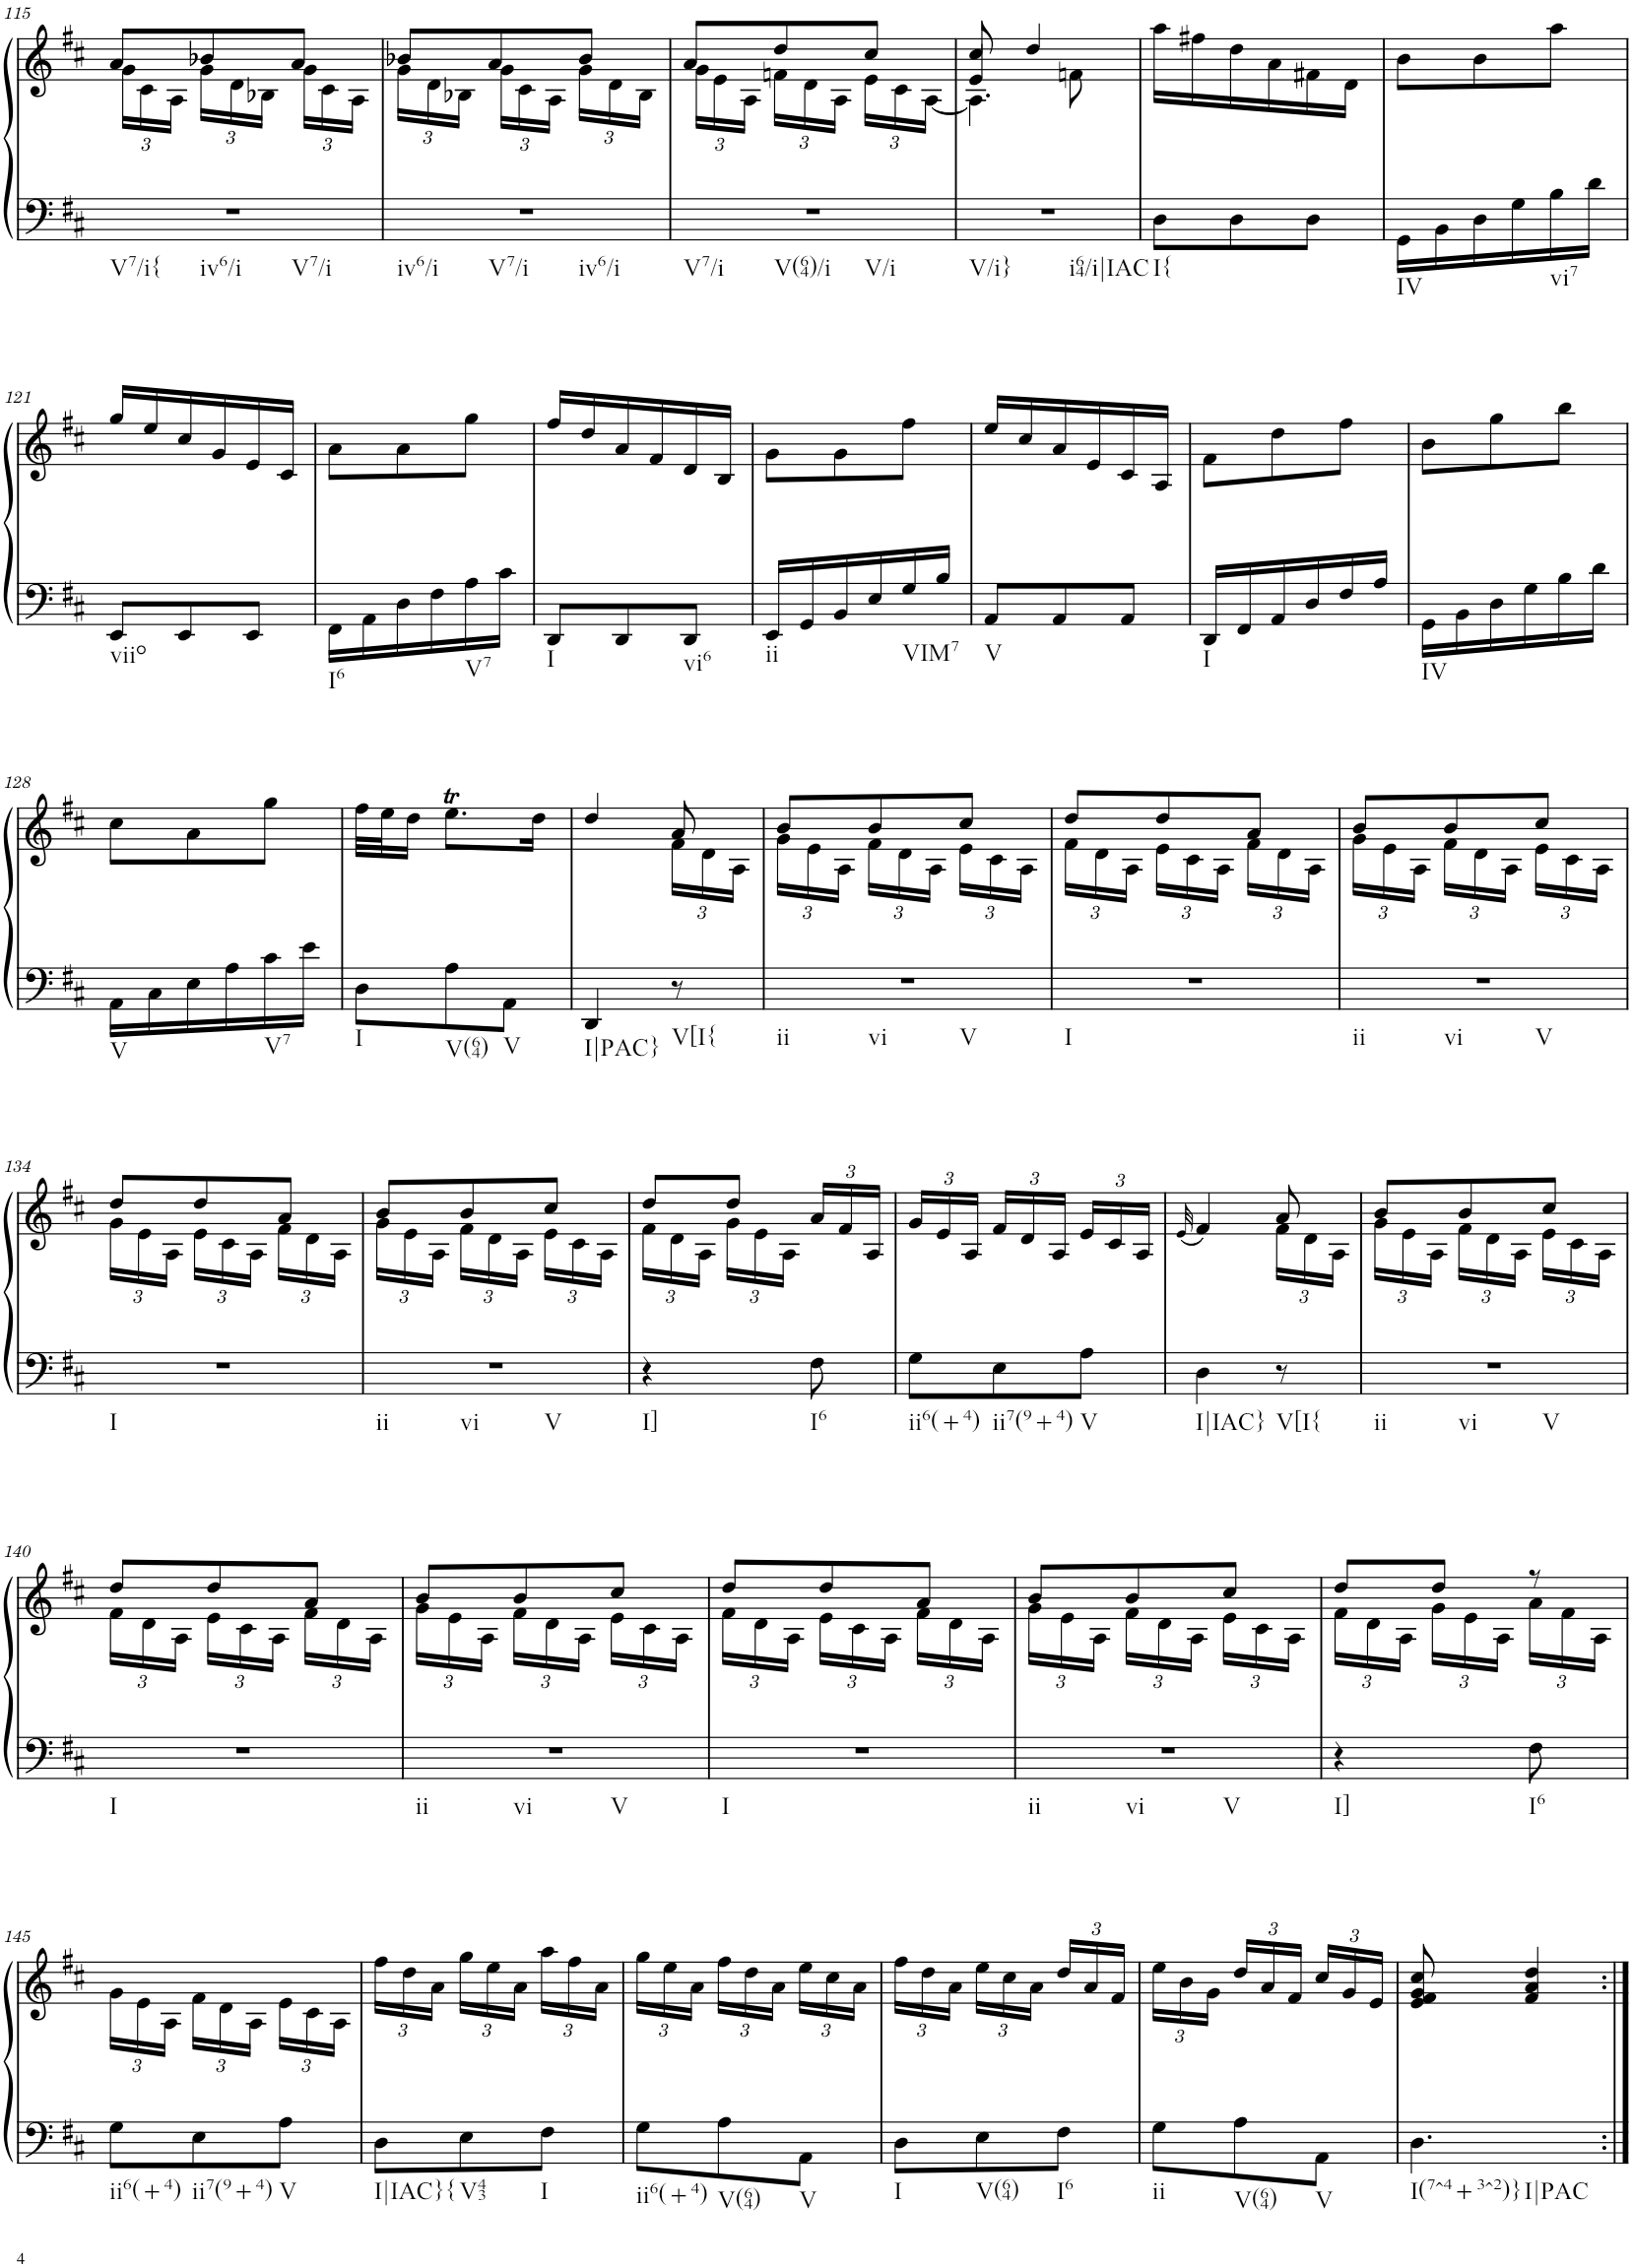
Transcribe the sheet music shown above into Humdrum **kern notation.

**kern	**kern
*part1	*part1
*staff2	*staff1
*I"Piano	*
*I'Pno.	*
!!LO:PB:g=z
*clefF4	*clefG2
*k[f#c#]	*k[f#c#]
*M3/8	*M3/8
=115	=115
*	*^
*	*	*Xbrackettup
!LO:TX:b:t=V7/i{	!	!
!LO:TX:b:t=iv6/i	!	!
!LO:TX:b:t=V7/i	!	!
4.r	8a/L	24g\LL
.	.	24c#\
.	.	24A\JJ
.	8b-X/	24g\LL
.	.	24d\
.	.	24B-X\JJ
.	8a/J	24g\LL
.	.	24c#\
.	.	24A\JJ
=116	=116	=116
!LO:TX:b:t=iv6/i	!	!
!LO:TX:b:t=V7/i	!	!
!LO:TX:b:t=iv6/i	!	!
4.r	8b-X/L	24g\LL
.	.	24d\
.	.	24B-X\JJ
.	8a/	24g\LL
.	.	24c#\
.	.	24A\JJ
.	8b-/J	24g\LL
.	.	24d\
.	.	24B-\JJ
=117	=117	=117
!LO:TX:b:t=V7/i	!	!
!LO:TX:b:t=V(64)/i	!	!
!LO:TX:b:t=V/i	!	!
4.r	8a/L	24g\LL
.	.	24e\
.	.	24A\JJ
.	8dd/	24fn\LL
.	.	24d\
.	.	24A\JJ
.	8cc#/J	24e\LL
.	.	24c#\
.	.	[24A\JJ
=118	=118	=118
*	*	*^
!LO:TX:b:t=V/i}	!	!	!
!LO:TX:b:t=i64/i|IAC	!	!	!
4.r	8cc#/	4e/	4.A\]
.	4dd/	.	.
.	.	8fn\	.
*	*	*v	*v
=119	=119	=119
!LO:TX:b:t=I{	!	!
*	*v	*v
8D\L	16aa\LL
.	16ff#X\
8D\	16dd\
.	16a\
8D\J	16f#X\
.	16d\JJ
=120	=120
!LO:TX:b:t=IV	!
16GG\LL	8b\L
16BB\	.
16D\	8b\
16G\	.
!LO:TX:b:t=vi7	!
16B\	8aa\J
16d\JJ	.
!!LO:LB:g=z
=121	=121
!LO:TX:b:t=viio	!
8EE/L	16gg/LL
.	16ee/
8EE/	16cc#/
.	16g/
8EE/J	16e/
.	16c#/JJ
=122	=122
!LO:TX:b:t=I6	!
16FF#\LL	8a\L
16AA\	.
16D\	8a\
16F#\	.
!LO:TX:b:t=V7	!
16A\	8gg\J
16c#\JJ	.
=123	=123
!LO:TX:b:t=I	!
8DD/L	16ff#/LL
.	16dd/
8DD/	16a/
.	16f#/
!LO:TX:b:t=vi6	!
8DD/J	16d/
.	16B/JJ
=124	=124
!LO:TX:b:t=ii	!
16EE/LL	8g\L
16GG/	.
16BB/	8g\
16E/	.
!LO:TX:b:t=VIM7	!
16G/	8ff#\J
16B/JJ	.
=125	=125
!LO:TX:b:t=V	!
8AA/L	16ee/LL
.	16cc#/
8AA/	16a/
.	16e/
8AA/J	16c#/
.	16A/JJ
=126	=126
!LO:TX:b:t=I	!
16DD/LL	8f#\L
16FF#/	.
16AA/	8dd\
16D/	.
16F#/	8ff#\J
16A/JJ	.
=127	=127
!LO:TX:b:t=IV	!
16GG\LL	8b\L
16BB\	.
16D\	8gg\
16G\	.
16B\	8bb\J
16d\JJ	.
!!LO:LB:g=z
=128	=128
!LO:TX:b:t=V	!
16AA\LL	8cc#\L
16C#\	.
16E\	8a\
16A\	.
!LO:TX:b:t=V7	!
16c#\	8gg\J
16e\JJ	.
=129	=129
!LO:TX:b:t=I	!
8D\L	32ff#\LLL
.	32ee\J
.	16dd\JJ
!LO:TX:b:t=V(64)	!
8A\	8.eeT\L
!LO:TX:b:t=V	!
8AA\J	.
.	16dd\Jk
=130	=130
*	*^
!LO:TX:b:t=I|PAC}	!	!
4DD/	4dd/	4ryy
!LO:TX:b:t=V[I{	!	!
8r	8a/	24f#\LL
.	.	24d\
.	.	24A\JJ
=131	=131	=131
!LO:TX:b:t=ii	!	!
!LO:TX:b:t=vi	!	!
!LO:TX:b:t=V	!	!
4.r	8b/L	24g\LL
.	.	24e\
.	.	24A\JJ
.	8b/	24f#\LL
.	.	24d\
.	.	24A\JJ
.	8cc#/J	24e\LL
.	.	24c#\
.	.	24A\JJ
=132	=132	=132
!LO:TX:b:t=I	!	!
4.r	8dd/L	24f#\LL
.	.	24d\
.	.	24A\JJ
.	8dd/	24e\LL
.	.	24c#\
.	.	24A\JJ
.	8a/J	24f#\LL
.	.	24d\
.	.	24A\JJ
=133	=133	=133
!LO:TX:b:t=ii	!	!
!LO:TX:b:t=vi	!	!
!LO:TX:b:t=V	!	!
4.r	8b/L	24g\LL
.	.	24e\
.	.	24A\JJ
.	8b/	24f#\LL
.	.	24d\
.	.	24A\JJ
.	8cc#/J	24e\LL
.	.	24c#\
.	.	24A\JJ
!!LO:LB:g=z	!!
=134	=134	=134
!LO:TX:b:t=I	!	!
4.r	8dd/L	24g\LL
.	.	24e\
.	.	24A\JJ
.	8dd/	24e\LL
.	.	24c#\
.	.	24A\JJ
.	8a/J	24f#\LL
.	.	24d\
.	.	24A\JJ
=135	=135	=135
!LO:TX:b:t=ii	!	!
!LO:TX:b:t=vi	!	!
!LO:TX:b:t=V	!	!
4.r	8b/L	24g\LL
.	.	24e\
.	.	24A\JJ
.	8b/	24f#\LL
.	.	24d\
.	.	24A\JJ
.	8cc#/J	24e\LL
.	.	24c#\
.	.	24A\JJ
=136	=136	=136
!LO:TX:b:t=I]	!	!
4r	8dd/L	24f#\LL
.	.	24d\
.	.	24A\JJ
.	8dd/J	24g\LL
.	.	24e\
.	.	24A\JJ
!LO:TX:b:t=I6	!	!
8F#\	24a/LL	8ryy
.	24f#/	.
.	24A/JJ	.
*	*v	*v
=137	=137
!LO:TX:b:t=ii6(+4)	!
8G\L	24g/LL
.	24e/
.	24A/JJ
!LO:TX:b:t=ii7(9+4)	!
8E\	24f#/LL
.	24d/
.	24A/JJ
!LO:TX:b:t=V	!
8A\J	24e/LL
.	24c#/
.	24A/JJ
=138	=138
.	(32qe/
*	*^
!LO:TX:b:t=I|IAC}	!	!
4D\	4f#/)	4ryy
!LO:TX:b:t=V[I{	!	!
8r	8a/	24f#\LL
.	.	24d\
.	.	24A\JJ
=139	=139	=139
!LO:TX:b:t=ii	!	!
!LO:TX:b:t=vi	!	!
!LO:TX:b:t=V	!	!
4.r	8b/L	24g\LL
.	.	24e\
.	.	24A\JJ
.	8b/	24f#\LL
.	.	24d\
.	.	24A\JJ
.	8cc#/J	24e\LL
.	.	24c#\
.	.	24A\JJ
!!LO:LB:g=z	!!
=140	=140	=140
!LO:TX:b:t=I	!	!
4.r	8dd/L	24f#\LL
.	.	24d\
.	.	24A\JJ
.	8dd/	24e\LL
.	.	24c#\
.	.	24A\JJ
.	8a/J	24f#\LL
.	.	24d\
.	.	24A\JJ
=141	=141	=141
!LO:TX:b:t=ii	!	!
!LO:TX:b:t=vi	!	!
!LO:TX:b:t=V	!	!
4.r	8b/L	24g\LL
.	.	24e\
.	.	24A\JJ
.	8b/	24f#\LL
.	.	24d\
.	.	24A\JJ
.	8cc#/J	24e\LL
.	.	24c#\
.	.	24A\JJ
=142	=142	=142
!LO:TX:b:t=I	!	!
4.r	8dd/L	24f#\LL
.	.	24d\
.	.	24A\JJ
.	8dd/	24e\LL
.	.	24c#\
.	.	24A\JJ
.	8a/J	24f#\LL
.	.	24d\
.	.	24A\JJ
=143	=143	=143
!LO:TX:b:t=ii	!	!
!LO:TX:b:t=vi	!	!
!LO:TX:b:t=V	!	!
4.r	8b/L	24g\LL
.	.	24e\
.	.	24A\JJ
.	8b/	24f#\LL
.	.	24d\
.	.	24A\JJ
.	8cc#/J	24e\LL
.	.	24c#\
.	.	24A\JJ
=144	=144	=144
!LO:TX:b:t=I]	!	!
4r	8dd/L	24f#\LL
.	.	24d\
.	.	24A\JJ
.	8dd/J	24g\LL
.	.	24e\
.	.	24A\JJ
!LO:TX:b:t=I6	!	!
8F#\	8r	24a\LL
.	.	24f#\
.	.	24A\JJ
!!LO:LB:g=z
=145	=145	=145
!LO:TX:b:t=ii6(+4)	!	!
*	*v	*v
8G\L	24g\LL
.	24e\
.	24A\JJ
!LO:TX:b:t=ii7(9+4)	!
8E\	24f#\LL
.	24d\
.	24A\JJ
!LO:TX:b:t=V	!
8A\J	24e\LL
.	24c#\
.	24A\JJ
=146	=146
!LO:TX:b:t=I|IAC}{	!
8D\L	24ff#\LL
.	24dd\
.	24a\JJ
!LO:TX:b:t=V43	!
8E\	24gg\LL
.	24ee\
.	24a\JJ
!LO:TX:b:t=I	!
8F#\J	24aa\LL
.	24ff#\
.	24a\JJ
=147	=147
!LO:TX:b:t=ii6(+4)	!
8G\L	24gg\LL
.	24ee\
.	24a\JJ
!LO:TX:b:t=V(64)	!
8A\	24ff#\LL
.	24dd\
.	24a\JJ
!LO:TX:b:t=V	!
8AA\J	24ee\LL
.	24cc#\
.	24a\JJ
=148	=148
!LO:TX:b:t=I	!
8D\L	24ff#\LL
.	24dd\
.	24a\JJ
!LO:TX:b:t=V(64)	!
8E\	24ee\LL
.	24cc#\
.	24a\JJ
!LO:TX:b:t=I6	!
8F#\J	24dd/LL
.	24a/
.	24f#/JJ
=149	=149
!LO:TX:b:t=ii	!
8G\L	24ee\LL
.	24b\
.	24g\JJ
!LO:TX:b:t=V(64)	!
8A\	24dd/LL
.	24a/
.	24f#/JJ
!LO:TX:b:t=V	!
8AA\J	24cc#/LL
.	24g/
.	24e/JJ
=150	=150
!LO:TX:b:t=I(7^4+3^2)}	!
!LO:TX:b:t=I|PAC	!
4.D\	8e/ 8f#/ 8g/ 8cc#/
.	4f#/ 4a/ 4dd/
=:|!	=:|!
*-	*-
